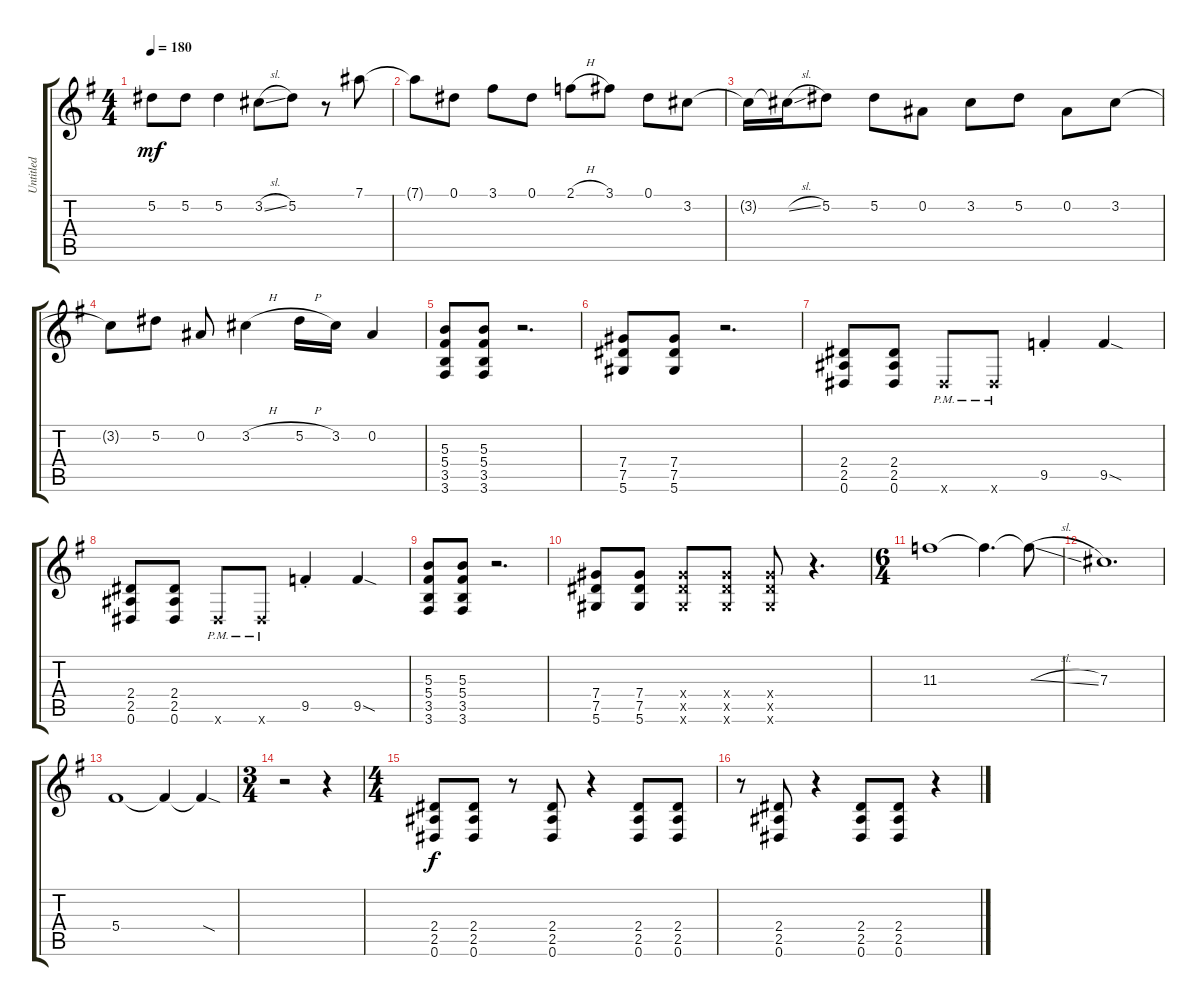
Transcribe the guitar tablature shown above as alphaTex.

\track ("Untitled" "Untitled") {instrument distortionguitar}
\staff {score tabs}
\tuning (Eb4 Bb3 Gb3 Db3 Ab2 Eb2) {hide}
\ts (4 4)
\tempo 180
\clef g2
\ks g
5.2{t}.8{dy mf} 5.2.8 5.2.4 3.2{sl}.8 5.2.8 r.8 7.1.8 |
7.1{t}.8 0.1.8 3.1.8 0.1.8 2.1{h}.8 3.1.8 0.1.8 3.2.8 |
3.2{t}.16 3.2{sl t}.16 5.2.8 5.2.8 0.2.8 3.2.8 5.2.8 0.2.8 3.2.8 |
3.2{t}.8 5.2.8 0.2.8 3.2{h}.4 5.2{h}.16 3.2.16 0.2.4 |
(5.3 5.4 3.5 3.6).8 (5.3 5.4 3.5 3.6).8 r.2{d} |
(7.4 7.5 5.6).8 (7.4 7.5 5.6).8 r.2{d} |
(2.4 2.5 0.6).8 (2.4 2.5 0.6).8 0.6{pm x}.8 0.6{pm x}.8 9.5{st}.4 9.5{sod}.4 |
(2.4 2.5 0.6).8 (2.4 2.5 0.6).8 0.6{pm x}.8 0.6{pm x}.8 9.5{st}.4 9.5{sod}.4 |
(5.3 5.4 3.5 3.6).8 (5.3 5.4 3.5 3.6).8 r.2{d} |
(7.4 7.5 5.6).8 (7.4 7.5 5.6).8 (7.4{x} 7.5{x} 5.6{x}).8 (7.4{x} 7.5{x} 5.6{x}).8 (7.4{x} 7.5{x} 5.6{x}).8 r.4{d} |
\ts (6 4)
11.3.1 11.3{t}.4{d} 11.3{sl t}.8 |
7.3.1{d} |
5.4.1 5.4{t}.4 5.4{sod t}.4 |
\ts (3 4)
r.2 r.4 |
\ts (4 4)
(2.4 2.5 0.6).8{dy f} (2.4 2.5 0.6).8 r.8 (2.4 2.5 0.6).8 r.4 (2.4 2.5 0.6).8 (2.4 2.5 0.6).8 |
r.8 (2.4 2.5 0.6).8 r.4 (2.4 2.5 0.6).8 (2.4 2.5 0.6).8 r.4
